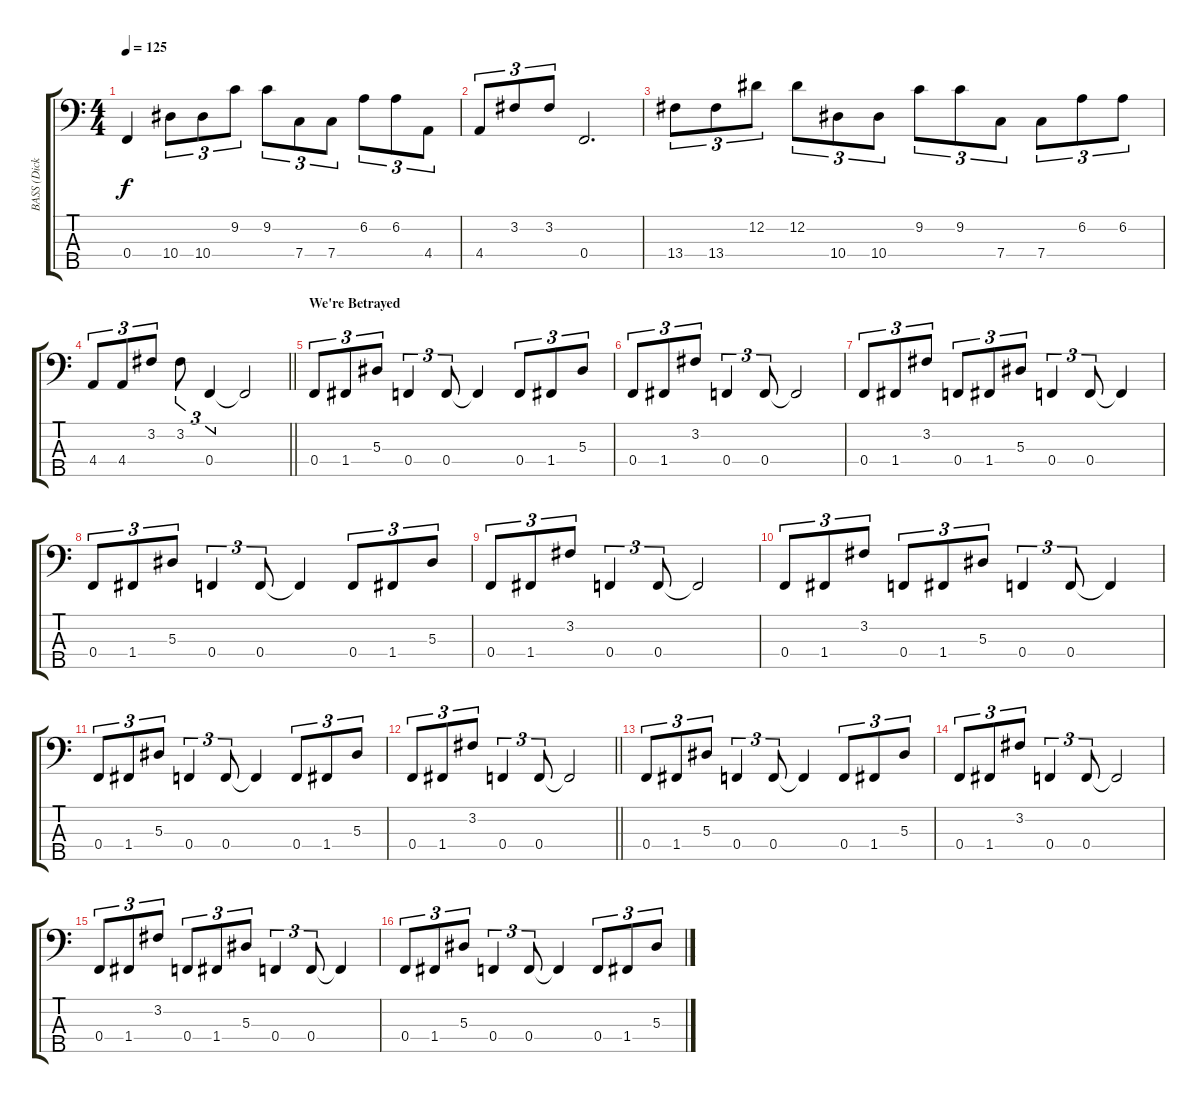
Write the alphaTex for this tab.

\track ("BASS (Dick Lovgren)" "BASS (Dick") {instrument slapbass1}
\staff {score tabs}
\tuning (Ab2 Eb2 Bb1 F1 C1) {hide}
\ts (4 4)
\tempo 125
\clef f4
\ks c
0.4{t}.4{dy f} 10.4.8{tu (3 2)} 10.4.8{tu (3 2)} 9.2.8{tu (3 2)} 9.2.8{tu (3 2)} 7.4.8{tu (3 2)} 7.4.8{tu (3 2)} 6.2.8{tu (3 2)} 6.2.8{tu (3 2)} 4.4.8{tu (3 2)} |
4.4.8{tu (3 2)} 3.2.8{tu (3 2)} 3.2.8{tu (3 2)} 0.4.2{d} |
13.4.8{tu (3 2)} 13.4.8{tu (3 2)} 12.2.8{tu (3 2)} 12.2.8{tu (3 2)} 10.4.8{tu (3 2)} 10.4.8{tu (3 2)} 9.2.8{tu (3 2)} 9.2.8{tu (3 2)} 7.4.8{tu (3 2)} 7.4.8{tu (3 2)} 6.2.8{tu (3 2)} 6.2.8{tu (3 2)} |
\barLineRight lightlight
4.4.8{tu (3 2)} 4.4.8{tu (3 2)} 3.2.8{tu (3 2)} 3.2.8{tu (3 2)} 0.4.4{tu (3 2)} 0.4{t}.2 |
\section ("" "We're Betrayed")
0.4.8{tu (3 2)} 1.4.8{tu (3 2)} 5.3.8{tu (3 2)} 0.4.4{tu (3 2)} 0.4.8{tu (3 2)} 0.4{t}.4 0.4.8{tu (3 2)} 1.4.8{tu (3 2)} 5.3.8{tu (3 2)} |
0.4.8{tu (3 2)} 1.4.8{tu (3 2)} 3.2.8{tu (3 2)} 0.4.4{tu (3 2)} 0.4.8{tu (3 2)} 0.4{t}.2 |
0.4.8{tu (3 2)} 1.4.8{tu (3 2)} 3.2.8{tu (3 2)} 0.4.8{tu (3 2)} 1.4.8{tu (3 2)} 5.3.8{tu (3 2)} 0.4.4{tu (3 2)} 0.4.8{tu (3 2)} 0.4{t}.4 |
0.4.8{tu (3 2)} 1.4.8{tu (3 2)} 5.3.8{tu (3 2)} 0.4.4{tu (3 2)} 0.4.8{tu (3 2)} 0.4{t}.4 0.4.8{tu (3 2)} 1.4.8{tu (3 2)} 5.3.8{tu (3 2)} |
0.4.8{tu (3 2)} 1.4.8{tu (3 2)} 3.2.8{tu (3 2)} 0.4.4{tu (3 2)} 0.4.8{tu (3 2)} 0.4{t}.2 |
0.4.8{tu (3 2)} 1.4.8{tu (3 2)} 3.2.8{tu (3 2)} 0.4.8{tu (3 2)} 1.4.8{tu (3 2)} 5.3.8{tu (3 2)} 0.4.4{tu (3 2)} 0.4.8{tu (3 2)} 0.4{t}.4 |
0.4.8{tu (3 2)} 1.4.8{tu (3 2)} 5.3.8{tu (3 2)} 0.4.4{tu (3 2)} 0.4.8{tu (3 2)} 0.4{t}.4 0.4.8{tu (3 2)} 1.4.8{tu (3 2)} 5.3.8{tu (3 2)} |
\barLineRight lightlight
0.4.8{tu (3 2)} 1.4.8{tu (3 2)} 3.2.8{tu (3 2)} 0.4.4{tu (3 2)} 0.4.8{tu (3 2)} 0.4{t}.2 |
0.4.8{tu (3 2)} 1.4.8{tu (3 2)} 5.3.8{tu (3 2)} 0.4.4{tu (3 2)} 0.4.8{tu (3 2)} 0.4{t}.4 0.4.8{tu (3 2)} 1.4.8{tu (3 2)} 5.3.8{tu (3 2)} |
0.4.8{tu (3 2)} 1.4.8{tu (3 2)} 3.2.8{tu (3 2)} 0.4.4{tu (3 2)} 0.4.8{tu (3 2)} 0.4{t}.2 |
0.4.8{tu (3 2)} 1.4.8{tu (3 2)} 3.2.8{tu (3 2)} 0.4.8{tu (3 2)} 1.4.8{tu (3 2)} 5.3.8{tu (3 2)} 0.4.4{tu (3 2)} 0.4.8{tu (3 2)} 0.4{t}.4 |
0.4.8{tu (3 2)} 1.4.8{tu (3 2)} 5.3.8{tu (3 2)} 0.4.4{tu (3 2)} 0.4.8{tu (3 2)} 0.4{t}.4 0.4.8{tu (3 2)} 1.4.8{tu (3 2)} 5.3.8{tu (3 2)}
